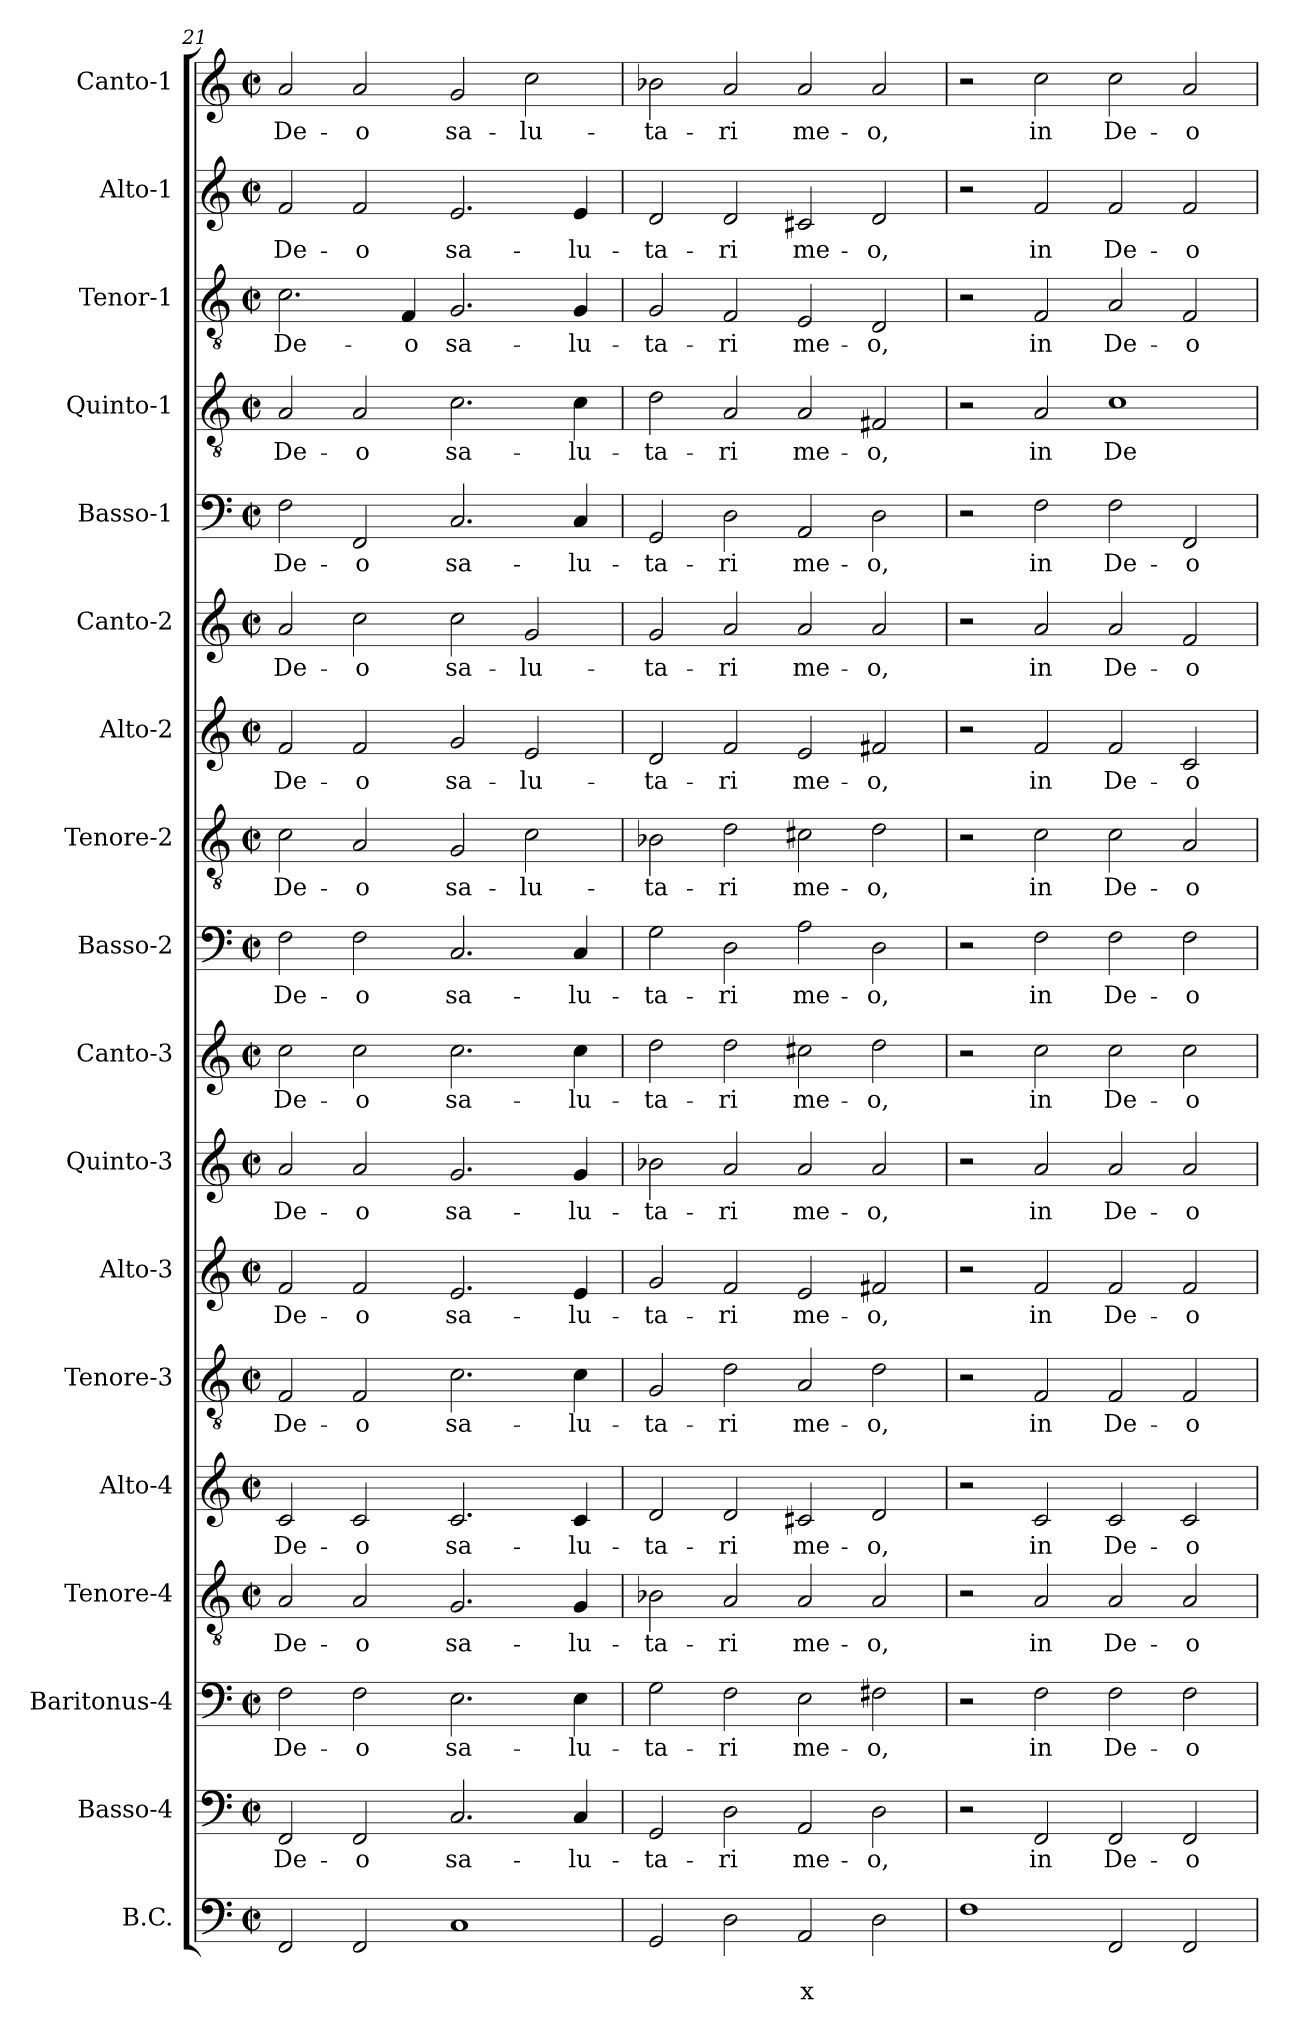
**kern	**text	**text	**kern	**text	**kern	**text	**kern	**text	**kern	**text	**kern	**text	**kern	**text	**kern	**text	**kern	**text	**kern	**text	**kern	**text	**kern	**text	**kern	**text	**kern	**text	**kern	**text	**kern	**text	**kern	**text	**kern	**text
*part18	*part18	*part18	*part17	*part17	*part16	*part16	*part15	*part15	*part14	*part14	*part13	*part13	*part12	*part12	*part11	*part11	*part10	*part10	*part9	*part9	*part8	*part8	*part7	*part7	*part6	*part6	*part5	*part5	*part4	*part4	*part3	*part3	*part2	*part2	*part1	*part1
*staff18	*staff18	*staff18	*staff17	*staff17	*staff16	*staff16	*staff15	*staff15	*staff14	*staff14	*staff13	*staff13	*staff12	*staff12	*staff11	*staff11	*staff10	*staff10	*staff9	*staff9	*staff8	*staff8	*staff7	*staff7	*staff6	*staff6	*staff5	*staff5	*staff4	*staff4	*staff3	*staff3	*staff2	*staff2	*staff1	*staff1
*I"B.C.	*	*	*I"Basso-4	*	*I"Baritonus-4	*	*I"Tenore-4	*	*I"Alto-4	*	*I"Tenore-3	*	*I"Alto-3	*	*I"Quinto-3	*	*I"Canto-3	*	*I"Basso-2	*	*I"Tenore-2	*	*I"Alto-2	*	*I"Canto-2	*	*I"Basso-1	*	*I"Quinto-1	*	*I"Tenor-1	*	*I"Alto-1	*	*I"Canto-1	*
*I'BC	*	*	*I'B4	*	*I'Br4	*	*I'T4	*	*I'A4	*	*I'T3	*	*I'A3	*	*I'Q3	*	*I'C3	*	*I'B2	*	*I'T2	*	*I'A2	*	*I'C2	*	*I'B1	*	*I'Q1	*	*I'T1	*	*I'A1	*	*I'C1	*
*clefF4	*	*	*clefF4	*	*clefF4	*	*clefGv2	*	*clefG2	*	*clefGv2	*	*clefG2	*	*clefG2	*	*clefG2	*	*clefF4	*	*clefGv2	*	*clefG2	*	*clefG2	*	*clefF4	*	*clefGv2	*	*clefGv2	*	*clefG2	*	*clefG2	*
*k[]	*	*	*k[]	*	*k[]	*	*k[]	*	*k[]	*	*k[]	*	*k[]	*	*k[]	*	*k[]	*	*k[]	*	*k[]	*	*k[]	*	*k[]	*	*k[]	*	*k[]	*	*k[]	*	*k[]	*	*k[]	*
*C:	*	*	*C:	*	*C:	*	*C:	*	*C:	*	*C:	*	*C:	*	*C:	*	*C:	*	*C:	*	*C:	*	*C:	*	*C:	*	*C:	*	*C:	*	*C:	*	*C:	*	*C:	*
*M2/2	*	*	*M2/2	*	*M2/2	*	*M2/2	*	*M2/2	*	*M2/2	*	*M2/2	*	*M2/2	*	*M2/2	*	*M2/2	*	*M2/2	*	*M2/2	*	*M2/2	*	*M2/2	*	*M2/2	*	*M2/2	*	*M2/2	*	*M2/2	*
*met(c|)	*	*	*met(c|)	*	*met(c|)	*	*met(c|)	*	*met(c|)	*	*met(c|)	*	*met(c|)	*	*met(c|)	*	*met(c|)	*	*met(c|)	*	*met(c|)	*	*met(c|)	*	*met(c|)	*	*met(c|)	*	*met(c|)	*	*met(c|)	*	*met(c|)	*	*met(c|)	*
=21	=21	=21	=21	=21	=21	=21	=21	=21	=21	=21	=21	=21	=21	=21	=21	=21	=21	=21	=21	=21	=21	=21	=21	=21	=21	=21	=21	=21	=21	=21	=21	=21	=21	=21	=21	=21
!	!	!	!	!LO:LY:b	!	!LO:LY:b	!	!LO:LY:b	!	!LO:LY:b	!	!LO:LY:b	!	!LO:LY:b	!	!LO:LY:b	!	!LO:LY:b	!	!LO:LY:b	!	!LO:LY:b	!	!LO:LY:b	!	!LO:LY:b	!	!LO:LY:b	!	!LO:LY:b	!	!LO:LY:b	!	!LO:LY:b	!	!LO:LY:b
2FF/	.	.	2FF/	De-	2F\	De-	2A/	De-	2c/	De-	2F/	De-	2f/	De-	2a/	De-	2cc\	De-	2F\	De-	2c\	De-	2f/	De-	2a/	De-	2F\	De-	2A/	De-	2.c\	De-	2f/	De-	2a/	De-
!	!	!	!	!LO:LY:b	!	!LO:LY:b	!	!LO:LY:b	!	!LO:LY:b	!	!LO:LY:b	!	!LO:LY:b	!	!LO:LY:b	!	!LO:LY:b	!	!LO:LY:b	!	!LO:LY:b	!	!LO:LY:b	!	!LO:LY:b	!	!LO:LY:b	!	!LO:LY:b	!	!	!	!LO:LY:b	!	!LO:LY:b
2FF/	.	.	2FF/	-o	2F\	-o	2A/	-o	2c/	-o	2F/	-o	2f/	-o	2a/	-o	2cc\	-o	2F\	-o	2A/	-o	2f/	-o	2cc\	-o	2FF/	-o	2A/	-o	.	.	2f/	-o	2a/	-o
!	!	!	!	!	!	!	!	!	!	!	!	!	!	!	!	!	!	!	!	!	!	!	!	!	!	!	!	!	!	!	!	!LO:LY:b	!	!	!	!
.	.	.	.	.	.	.	.	.	.	.	.	.	.	.	.	.	.	.	.	.	.	.	.	.	.	.	.	.	.	.	4F/	-o	.	.	.	.
!	!	!	!	!LO:LY:b	!	!LO:LY:b	!	!LO:LY:b	!	!LO:LY:b	!	!LO:LY:b	!	!LO:LY:b	!	!LO:LY:b	!	!LO:LY:b	!	!LO:LY:b	!	!LO:LY:b	!	!LO:LY:b	!	!LO:LY:b	!	!LO:LY:b	!	!LO:LY:b	!	!LO:LY:b	!	!LO:LY:b	!	!LO:LY:b
1C	.	.	2.C/	sa-	2.E\	sa-	2.G/	sa-	2.c/	sa-	2.c\	sa-	2.e/	sa-	2.g/	sa-	2.cc\	sa-	2.C/	sa-	2G/	sa-	2g/	sa-	2cc\	sa-	2.C/	sa-	2.c\	sa-	2.G/	sa-	2.e/	sa-	2g/	sa-
!	!	!	!	!	!	!	!	!	!	!	!	!	!	!	!	!	!	!	!	!	!	!LO:LY:b	!	!LO:LY:b	!	!LO:LY:b	!	!	!	!	!	!	!	!	!	!LO:LY:b
.	.	.	.	.	.	.	.	.	.	.	.	.	.	.	.	.	.	.	.	.	2c\	-lu-	2e/	-lu-	2g/	-lu-	.	.	.	.	.	.	.	.	2cc\	-lu-
!	!	!	!	!LO:LY:b	!	!LO:LY:b	!	!LO:LY:b	!	!LO:LY:b	!	!LO:LY:b	!	!LO:LY:b	!	!LO:LY:b	!	!LO:LY:b	!	!LO:LY:b	!	!	!	!	!	!	!	!LO:LY:b	!	!LO:LY:b	!	!LO:LY:b	!	!LO:LY:b	!	!
.	.	.	4C/	-lu-	4E\	-lu-	4G/	-lu-	4c/	-lu-	4c\	-lu-	4e/	-lu-	4g/	-lu-	4cc\	-lu-	4C/	-lu-	.	.	.	.	.	.	4C/	-lu-	4c\	-lu-	4G/	-lu-	4e/	-lu-	.	.
!!LO:PB:g=z
=22	=22	=22	=22	=22	=22	=22	=22	=22	=22	=22	=22	=22	=22	=22	=22	=22	=22	=22	=22	=22	=22	=22	=22	=22	=22	=22	=22	=22	=22	=22	=22	=22	=22	=22	=22	=22
!	!	!	!	!LO:LY:b	!	!LO:LY:b	!	!LO:LY:b	!	!LO:LY:b	!	!LO:LY:b	!	!LO:LY:b	!	!LO:LY:b	!	!LO:LY:b	!	!LO:LY:b	!	!LO:LY:b	!	!LO:LY:b	!	!LO:LY:b	!	!LO:LY:b	!	!LO:LY:b	!	!LO:LY:b	!	!LO:LY:b	!	!LO:LY:b
2GG/	.	.	2GG/	-ta-	2G\	-ta-	2B-X\	-ta-	2d/	-ta-	2G/	-ta-	2g/	-ta-	2b-X\	-ta-	2dd\	-ta-	2G\	-ta-	2B-X\	-ta-	2d/	-ta-	2g/	-ta-	2GG/	-ta-	2d\	-ta-	2G/	-ta-	2d/	-ta-	2b-X\	-ta-
!	!	!	!	!LO:LY:b	!	!LO:LY:b	!	!LO:LY:b	!	!LO:LY:b	!	!LO:LY:b	!	!LO:LY:b	!	!LO:LY:b	!	!LO:LY:b	!	!LO:LY:b	!	!LO:LY:b	!	!LO:LY:b	!	!LO:LY:b	!	!LO:LY:b	!	!LO:LY:b	!	!LO:LY:b	!	!LO:LY:b	!	!LO:LY:b
2D\	.	.	2D\	-ri	2F\	-ri	2A/	-ri	2d/	-ri	2d\	-ri	2f/	-ri	2a/	-ri	2dd\	-ri	2D\	-ri	2d\	-ri	2f/	-ri	2a/	-ri	2D\	-ri	2A/	-ri	2F/	-ri	2d/	-ri	2a/	-ri
!	!	!LO:LY:b	!	!LO:LY:b	!	!LO:LY:b	!	!LO:LY:b	!	!LO:LY:b	!	!LO:LY:b	!	!LO:LY:b	!	!LO:LY:b	!	!LO:LY:b	!	!LO:LY:b	!	!LO:LY:b	!	!LO:LY:b	!	!LO:LY:b	!	!LO:LY:b	!	!LO:LY:b	!	!LO:LY:b	!	!LO:LY:b	!	!LO:LY:b
2AA/	.	x	2AA/	me-	2E\	me-	2A/	me-	2c#X/	me-	2A/	me-	2e/	me-	2a/	me-	2cc#X\	me-	2A\	me-	2c#X\	me-	2e/	me-	2a/	me-	2AA/	me-	2A/	me-	2E/	me-	2c#X/	me-	2a/	me-
!	!	!	!	!LO:LY:b	!	!LO:LY:b	!	!LO:LY:b	!	!LO:LY:b	!	!LO:LY:b	!	!LO:LY:b	!	!LO:LY:b	!	!LO:LY:b	!	!LO:LY:b	!	!LO:LY:b	!	!LO:LY:b	!	!LO:LY:b	!	!LO:LY:b	!	!LO:LY:b	!	!LO:LY:b	!	!LO:LY:b	!	!LO:LY:b
2D\	.	.	2D\	-o,	2F#X\	-o,	2A/	-o,	2d/	-o,	2d\	-o,	2f#X/	-o,	2a/	-o,	2dd\	-o,	2D\	-o,	2d\	-o,	2f#X/	-o,	2a/	-o,	2D\	-o,	2F#X/	-o,	2D/	-o,	2d/	-o,	2a/	-o,
=23	=23	=23	=23	=23	=23	=23	=23	=23	=23	=23	=23	=23	=23	=23	=23	=23	=23	=23	=23	=23	=23	=23	=23	=23	=23	=23	=23	=23	=23	=23	=23	=23	=23	=23	=23	=23
1F	.	.	2r	.	2r	.	2r	.	2r	.	2r	.	2r	.	2r	.	2r	.	2r	.	2r	.	2r	.	2r	.	2r	.	2r	.	2r	.	2r	.	2r	.
!	!	!	!	!LO:LY:b	!	!LO:LY:b	!	!LO:LY:b	!	!LO:LY:b	!	!LO:LY:b	!	!LO:LY:b	!	!LO:LY:b	!	!LO:LY:b	!	!LO:LY:b	!	!LO:LY:b	!	!LO:LY:b	!	!LO:LY:b	!	!LO:LY:b	!	!LO:LY:b	!	!LO:LY:b	!	!LO:LY:b	!	!LO:LY:b
.	.	.	2FF/	in	2F\	in	2A/	in	2c/	in	2F/	in	2f/	in	2a/	in	2cc\	in	2F\	in	2c\	in	2f/	in	2a/	in	2F\	in	2A/	in	2F/	in	2f/	in	2cc\	in
!	!	!	!	!LO:LY:b	!	!LO:LY:b	!	!LO:LY:b	!	!LO:LY:b	!	!LO:LY:b	!	!LO:LY:b	!	!LO:LY:b	!	!LO:LY:b	!	!LO:LY:b	!	!LO:LY:b	!	!LO:LY:b	!	!LO:LY:b	!	!LO:LY:b	!	!LO:LY:b	!	!LO:LY:b	!	!LO:LY:b	!	!LO:LY:b
2FF/	.	.	2FF/	De-	2F\	De-	2A/	De-	2c/	De-	2F/	De-	2f/	De-	2a/	De-	2cc\	De-	2F\	De-	2c\	De-	2f/	De-	2a/	De-	2F\	De-	1c	De-	2A/	De-	2f/	De-	2cc\	De-
!	!	!	!	!LO:LY:b	!	!LO:LY:b	!	!LO:LY:b	!	!LO:LY:b	!	!LO:LY:b	!	!LO:LY:b	!	!LO:LY:b	!	!LO:LY:b	!	!LO:LY:b	!	!LO:LY:b	!	!LO:LY:b	!	!LO:LY:b	!	!LO:LY:b	!	!	!	!LO:LY:b	!	!LO:LY:b	!	!LO:LY:b
2FF/	.	.	2FF/	-o	2F\	-o	2A/	-o	2c/	-o	2F/	-o	2f/	-o	2a/	-o	2cc\	-o	2F\	-o	2A/	-o	2c/	-o	2f/	-o	2FF/	-o	.	.	2F/	-o	2f/	-o	2a/	-o
=	=	=	=	=	=	=	=	=	=	=	=	=	=	=	=	=	=	=	=	=	=	=	=	=	=	=	=	=	=	=	=	=	=	=	=	=
*-	*-	*-	*-	*-	*-	*-	*-	*-	*-	*-	*-	*-	*-	*-	*-	*-	*-	*-	*-	*-	*-	*-	*-	*-	*-	*-	*-	*-	*-	*-	*-	*-	*-	*-	*-	*-
